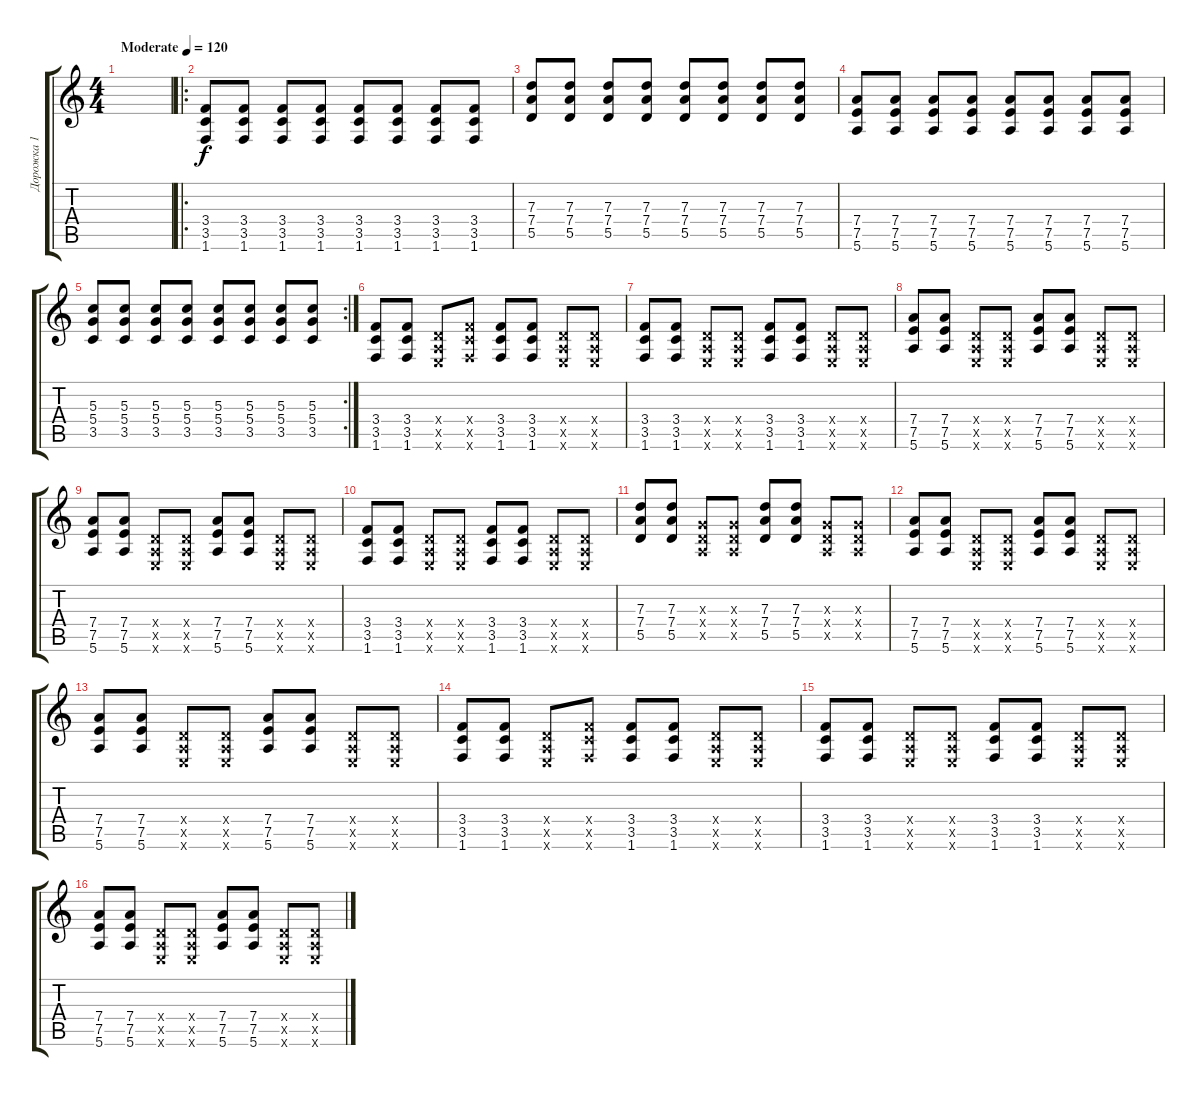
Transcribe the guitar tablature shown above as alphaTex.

\track ("Дорожка 1" "Дорожка 1") {instrument acousticguitarsteel}
\staff {score tabs}
\tuning (E4 B3 G3 D3 A2 E2) {hide}
\ts (4 4)
\tempo (120 "Moderate")
\clef g2
\ks c
|
\ro
(3.4 3.5 1.6).8 (3.4 3.5 1.6).8 (3.4 3.5 1.6).8 (3.4 3.5 1.6).8 (3.4 3.5 1.6).8 (3.4 3.5 1.6).8 (3.4 3.5 1.6).8 (3.4 3.5 1.6).8 |
(7.3 7.4 5.5).8 (7.3 7.4 5.5).8 (7.3 7.4 5.5).8 (7.3 7.4 5.5).8 (7.3 7.4 5.5).8 (7.3 7.4 5.5).8 (7.3 7.4 5.5).8 (7.3 7.4 5.5).8 |
(7.4 7.5 5.6).8 (7.4 7.5 5.6).8 (7.4 7.5 5.6).8 (7.4 7.5 5.6).8 (7.4 7.5 5.6).8 (7.4 7.5 5.6).8 (7.4 7.5 5.6).8 (7.4 7.5 5.6).8 |
\rc 2
(5.3 5.4 3.5).8 (5.3 5.4 3.5).8 (5.3 5.4 3.5).8 (5.3 5.4 3.5).8 (5.3 5.4 3.5).8 (5.3 5.4 3.5).8 (5.3 5.4 3.5).8 (5.3 5.4 3.5).8 |
(3.4 3.5 1.6).8 (3.4 3.5 1.6).8 (0.4{x} 0.5{x} 0.6{x}).8 (3.4{x} 3.5{x} 1.6{x}).8 (3.4 3.5 1.6).8 (3.4 3.5 1.6).8 (0.4{x} 0.5{x} 0.6{x}).8 (0.4{x} 0.5{x} 0.6{x}).8 |
(3.4 3.5 1.6).8 (3.4 3.5 1.6).8 (0.4{x} 0.5{x} 0.6{x}).8 (0.4{x} 0.5{x} 0.6{x}).8 (3.4 3.5 1.6).8 (3.4 3.5 1.6).8 (0.4{x} 0.5{x} 0.6{x}).8 (0.4{x} 0.5{x} 0.6{x}).8 |
(7.4 7.5 5.6).8 (7.4 7.5 5.6).8 (0.4{x} 0.5{x} 0.6{x}).8 (0.4{x} 0.5{x} 0.6{x}).8 (7.4 7.5 5.6).8 (7.4 7.5 5.6).8 (0.4{x} 0.5{x} 0.6{x}).8 (0.4{x} 0.5{x} 0.6{x}).8 |
(7.4 7.5 5.6).8 (7.4 7.5 5.6).8 (0.4{x} 0.5{x} 0.6{x}).8 (0.4{x} 0.5{x} 0.6{x}).8 (7.4 7.5 5.6).8 (7.4 7.5 5.6).8 (0.4{x} 0.5{x} 0.6{x}).8 (0.4{x} 0.5{x} 0.6{x}).8 |
(3.4 3.5 1.6).8 (3.4 3.5 1.6).8 (0.4{x} 0.5{x} 0.6{x}).8 (0.4{x} 0.5{x} 0.6{x}).8 (3.4 3.5 1.6).8 (3.4 3.5 1.6).8 (0.4{x} 0.5{x} 0.6{x}).8 (0.4{x} 0.5{x} 0.6{x}).8 |
(7.3 7.4 5.5).8 (7.3 7.4 5.5).8 (0.3{x} 0.4{x} 0.5{x}).8 (0.3{x} 0.4{x} 0.5{x}).8 (7.3 7.4 5.5).8 (7.3 7.4 5.5).8 (0.3{x} 0.4{x} 0.5{x}).8 (0.3{x} 0.4{x} 0.5{x}).8 |
(7.4 7.5 5.6).8 (7.4 7.5 5.6).8 (0.4{x} 0.5{x} 0.6{x}).8 (0.4{x} 0.5{x} 0.6{x}).8 (7.4 7.5 5.6).8 (7.4 7.5 5.6).8 (0.4{x} 0.5{x} 0.6{x}).8 (0.4{x} 0.5{x} 0.6{x}).8 |
(7.4 7.5 5.6).8 (7.4 7.5 5.6).8 (0.4{x} 0.5{x} 0.6{x}).8 (0.4{x} 0.5{x} 0.6{x}).8 (7.4 7.5 5.6).8 (7.4 7.5 5.6).8 (0.4{x} 0.5{x} 0.6{x}).8 (0.4{x} 0.5{x} 0.6{x}).8 |
(3.4 3.5 1.6).8 (3.4 3.5 1.6).8 (0.4{x} 0.5{x} 0.6{x}).8 (3.4{x} 3.5{x} 1.6{x}).8 (3.4 3.5 1.6).8 (3.4 3.5 1.6).8 (0.4{x} 0.5{x} 0.6{x}).8 (0.4{x} 0.5{x} 0.6{x}).8 |
(3.4 3.5 1.6).8 (3.4 3.5 1.6).8 (0.4{x} 0.5{x} 0.6{x}).8 (0.4{x} 0.5{x} 0.6{x}).8 (3.4 3.5 1.6).8 (3.4 3.5 1.6).8 (0.4{x} 0.5{x} 0.6{x}).8 (0.4{x} 0.5{x} 0.6{x}).8 |
(7.4 7.5 5.6).8 (7.4 7.5 5.6).8 (0.4{x} 0.5{x} 0.6{x}).8 (0.4{x} 0.5{x} 0.6{x}).8 (7.4 7.5 5.6).8 (7.4 7.5 5.6).8 (0.4{x} 0.5{x} 0.6{x}).8 (0.4{x} 0.5{x} 0.6{x}).8
